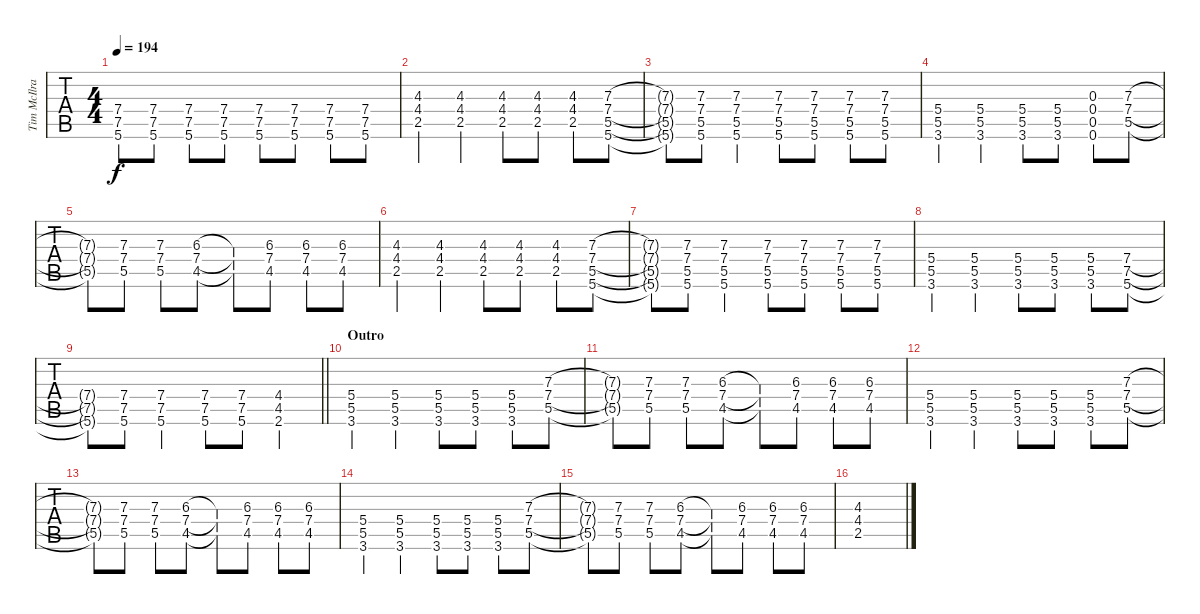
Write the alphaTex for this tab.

\track ("Tim McIlrath - Guitar One" "Tim McIlra") {instrument distortionguitar}
\staff {tabs}
\tuning (Eb4 Bb3 Gb3 Db3 Ab2 Eb2) {hide}
\ts (4 4)
\tempo 194
\clef g2
\ks c
(7.4{t} 7.5{t} 5.6{t}).8{dy f} (7.4 7.5 5.6).8 (7.4 7.5 5.6).8 (7.4 7.5 5.6).8 (7.4 7.5 5.6).8 (7.4 7.5 5.6).8 (7.4 7.5 5.6).8 (7.4 7.5 5.6).8 |
(4.3 4.4 2.5).4 (4.3 4.4 2.5).4 (4.3 4.4 2.5).8 (4.3 4.4 2.5).8 (4.3 4.4 2.5).8 (7.3 7.4 5.5 5.6).8 |
(7.3{t} 7.4{t} 5.5{t} 5.6{t}).8 (7.3 7.4 5.5 5.6).8 (7.3 7.4 5.5 5.6).4 (7.3 7.4 5.5 5.6).8 (7.3 7.4 5.5 5.6).8 (7.3 7.4 5.5 5.6).8 (7.3 7.4 5.5 5.6).8 |
(5.4 5.5 3.6).4 (5.4 5.5 3.6).4 (5.4 5.5 3.6).8 (5.4 5.5 3.6).8 (0.3 0.4 0.5 0.6).8 (7.3 7.4 5.5).8 |
(7.3{t} 7.4{t} 5.5{t}).8 (7.3 7.4 5.5).8 (7.3 7.4 5.5).8 (6.3 7.4 4.5).8 (6.3{t} 7.4{t} 4.5{t}).8 (6.3 7.4 4.5).8 (6.3 7.4 4.5).8 (6.3 7.4 4.5).8 |
(4.3 4.4 2.5).4 (4.3 4.4 2.5).4 (4.3 4.4 2.5).8 (4.3 4.4 2.5).8 (4.3 4.4 2.5).8 (7.3 7.4 5.5 5.6).8 |
(7.3{t} 7.4{t} 5.5{t} 5.6{t}).8 (7.3 7.4 5.5 5.6).8 (7.3 7.4 5.5 5.6).4 (7.3 7.4 5.5 5.6).8 (7.3 7.4 5.5 5.6).8 (7.3 7.4 5.5 5.6).8 (7.3 7.4 5.5 5.6).8 |
(5.4 5.5 3.6).4 (5.4 5.5 3.6).4 (5.4 5.5 3.6).8 (5.4 5.5 3.6).8 (5.4 5.5 3.6).8 (7.4 7.5 5.6).8 |
\barLineRight lightlight
(7.4{t} 7.5{t} 5.6{t}).8 (7.4 7.5 5.6).8 (7.4 7.5 5.6).4 (7.4 7.5 5.6).8 (7.4 7.5 5.6).8 (4.4 4.5 2.6).4 |
\section ("" "Outro")
(5.4 5.5 3.6).4 (5.4 5.5 3.6).4 (5.4 5.5 3.6).8 (5.4 5.5 3.6).8 (5.4 5.5 3.6).8 (7.3 7.4 5.5).8 |
(7.3{t} 7.4{t} 5.5{t}).8 (7.3 7.4 5.5).8 (7.3 7.4 5.5).8 (6.3 7.4 4.5).8 (6.3{t} 7.4{t} 4.5{t}).8 (6.3 7.4 4.5).8 (6.3 7.4 4.5).8 (6.3 7.4 4.5).8 |
(5.4 5.5 3.6).4 (5.4 5.5 3.6).4 (5.4 5.5 3.6).8 (5.4 5.5 3.6).8 (5.4 5.5 3.6).8 (7.3 7.4 5.5).8 |
(7.3{t} 7.4{t} 5.5{t}).8 (7.3 7.4 5.5).8 (7.3 7.4 5.5).8 (6.3 7.4 4.5).8 (6.3{t} 7.4{t} 4.5{t}).8 (6.3 7.4 4.5).8 (6.3 7.4 4.5).8 (6.3 7.4 4.5).8 |
(5.4 5.5 3.6).4 (5.4 5.5 3.6).4 (5.4 5.5 3.6).8 (5.4 5.5 3.6).8 (5.4 5.5 3.6).8 (7.3 7.4 5.5).8 |
(7.3{t} 7.4{t} 5.5{t}).8 (7.3 7.4 5.5).8 (7.3 7.4 5.5).8 (6.3 7.4 4.5).8 (6.3{t} 7.4{t} 4.5{t}).8 (6.3 7.4 4.5).8 (6.3 7.4 4.5).8 (6.3 7.4 4.5).8 |
(4.3 4.4 2.5).1
